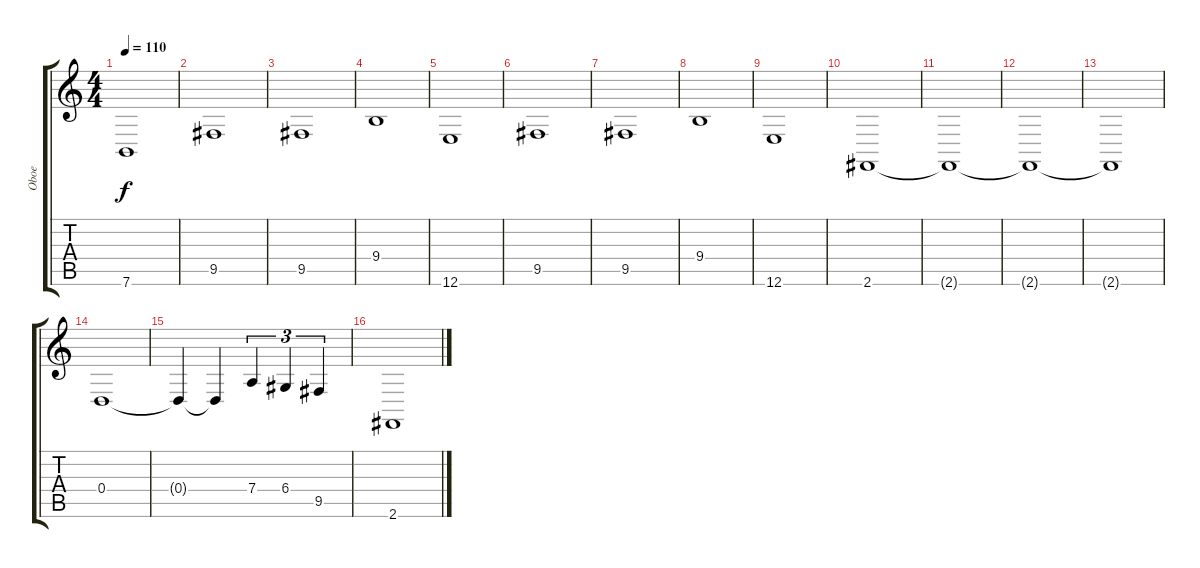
\track ("Oboe" "Oboe") {instrument oboe}
\staff {score tabs}
\tuning (E4 B3 G3 D3 A2 E2) {hide}
\ts (4 4)
\tempo 110
\clef g2
\ks c
7.6.1{dy f} |
9.5.1 |
9.5.1 |
9.4.1 |
12.6.1 |
9.5.1 |
9.5.1 |
9.4.1 |
12.6.1 |
2.6.1 |
2.6{t}.1 |
2.6{t}.1 |
2.6{t}.1 |
0.4.1 |
0.4{t}.4 0.4{t}.4 7.4.4{tu (3 2)} 6.4.4{tu (3 2)} 9.5.4{tu (3 2)} |
2.6.1
